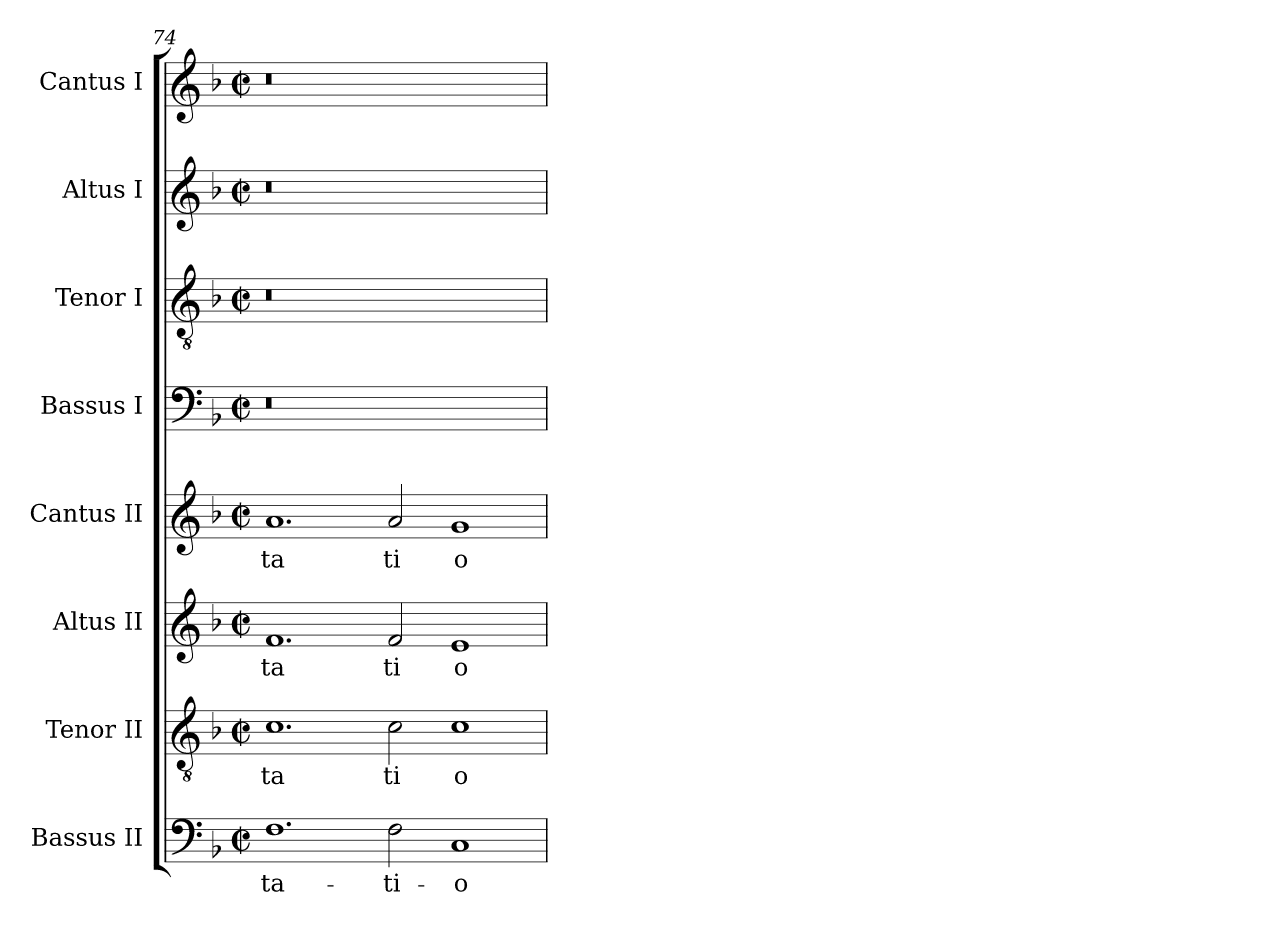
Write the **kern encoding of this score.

**kern	**text	**kern	**text	**kern	**text	**kern	**text	**kern	**kern	**kern	**kern
*part8	*part8	*part7	*part7	*part6	*part6	*part5	*part5	*part4	*part3	*part2	*part1
*staff8	*staff8	*staff7	*staff7	*staff6	*staff6	*staff5	*staff5	*staff4	*staff3	*staff2	*staff1
*I"Bassus II	*	*I"Tenor II	*	*I"Altus II	*	*I"Cantus II	*	*I"Bassus I	*I"Tenor I	*I"Altus I	*I"Cantus I
*I'Bassus II	*	*I'Tenor II	*	*I'Altus II	*	*I'Cantus II	*	*I'Bassus I	*I'Tenor I	*I'Altus I	*I'Cantus I
*clefF4	*	*clefGv2	*	*clefG2	*	*clefG2	*	*clefF4	*clefGv2	*clefG2	*clefG2
*k[b-]	*	*k[b-]	*	*k[b-]	*	*k[b-]	*	*k[b-]	*k[b-]	*k[b-]	*k[b-]
*F:	*	*F:	*	*F:	*	*F:	*	*F:	*F:	*F:	*F:
*M2/2	*	*M2/2	*	*M2/2	*	*M2/2	*	*M2/2	*M2/2	*M2/2	*M2/2
*met(c|)	*	*met(c|)	*	*met(c|)	*	*met(c|)	*	*met(c|)	*met(c|)	*met(c|)	*met(c|)
=74	=74	=74	=74	=74	=74	=74	=74	=74	=74	=74	=74
!	!LO:LY:b:cj	!	!LO:LY:b:cj	!	!LO:LY:b:cj	!	!LO:LY:b:cj	!	!	!	!
1.F	-ta-	1.c	ta	1.f	ta	1.a	ta	0.r	0.r	0.r	0.r
!	!LO:LY:b:cj	!	!LO:LY:b:cj	!	!LO:LY:b:cj	!	!LO:LY:b:cj	!	!	!	!
2F\	-ti-	2c\	ti	2f/	ti	2a/	ti	.	.	.	.
!	!LO:LY:b:cj	!	!LO:LY:b:cj	!	!LO:LY:b:cj	!	!LO:LY:b:cj	!	!	!	!
1C	-o-	1c	o	1e	o	1g	o	.	.	.	.
=	=	=	=	=	=	=	=	=	=	=	=
*-	*-	*-	*-	*-	*-	*-	*-	*-	*-	*-	*-
